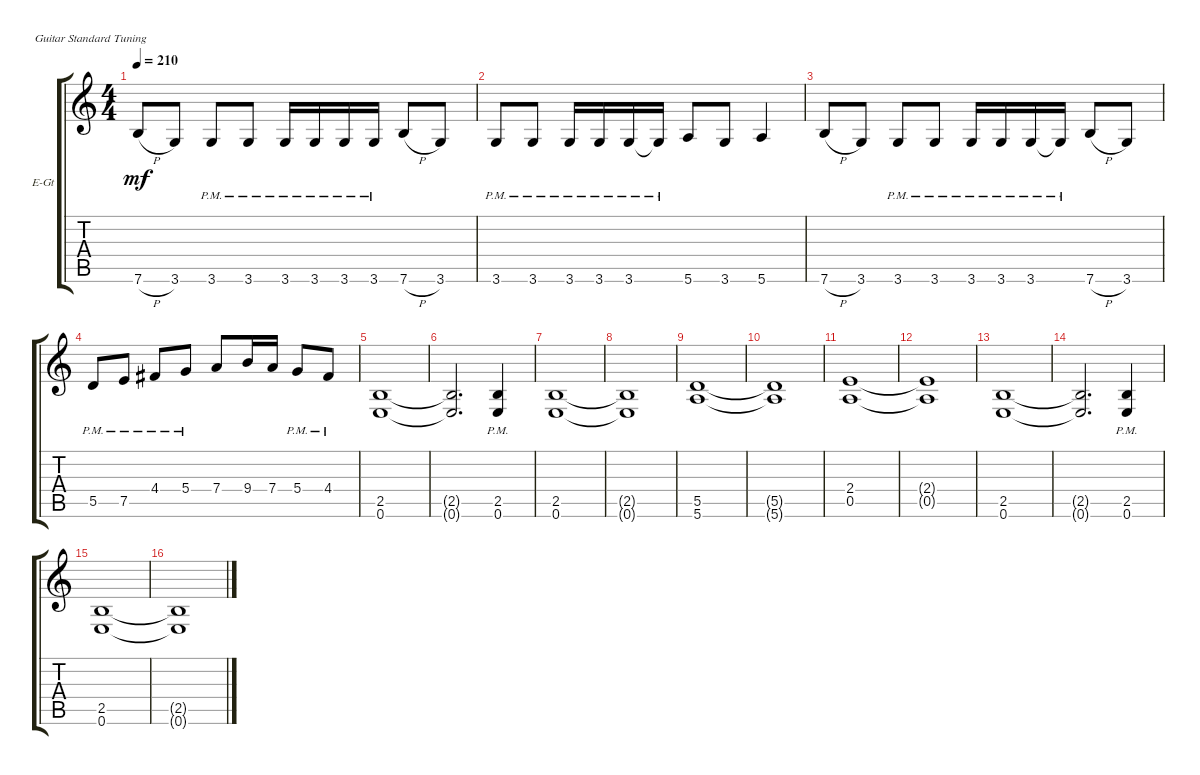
\bracketExtendMode groupsimilarinstruments
\firstSystemTrackNameOrientation horizontal
\otherSystemsTrackNameOrientation horizontal
\track ("right" "E-Gt") {instrument distortionguitar}
\staff {score tabs}
\tuning (E4 B3 G3 D3 A2 E2)
\ts (4 4)
\tempo 210
\clef g2
\ks c
7.6{h}.8{dy mf} 3.6.8 3.6{pm}.8 3.6{pm}.8 3.6{pm}.16 3.6{pm}.16 3.6{pm}.16 3.6{pm}.16 7.6{h}.8 3.6.8 |
3.6{pm}.8 3.6{pm}.8 3.6{pm}.16 3.6{pm}.16 3.6{pm}.16 3.6{pm t}.16 5.6.8 3.6.8 5.6.4 |
7.6{h}.8 3.6.8 3.6{pm}.8 3.6{pm}.8 3.6{pm}.16 3.6{pm}.16 3.6{pm}.16 3.6{pm t}.16 7.6{h}.8 3.6.8 |
5.5{pm}.8 7.5{pm}.8 4.4{pm}.8 5.4{pm}.8 7.4.8 9.4.16 7.4.16 5.4{pm}.8 4.4{pm}.8 |
(0.6 2.5).1 |
(0.6{t} 2.5{t}).2{d} (0.6{pm} 2.5{pm}).4 |
(0.6 2.5).1 |
(0.6{t} 2.5{t}).1 |
(5.5 5.6).1 |
(5.5{t} 5.6{t}).1 |
(0.5 2.4).1 |
(2.4{t} 0.5{t}).1 |
(0.6 2.5).1 |
(0.6{t} 2.5{t}).2{d} (0.6{pm} 2.5{pm}).4 |
(0.6 2.5).1 |
(0.6{t} 2.5{t}).1
